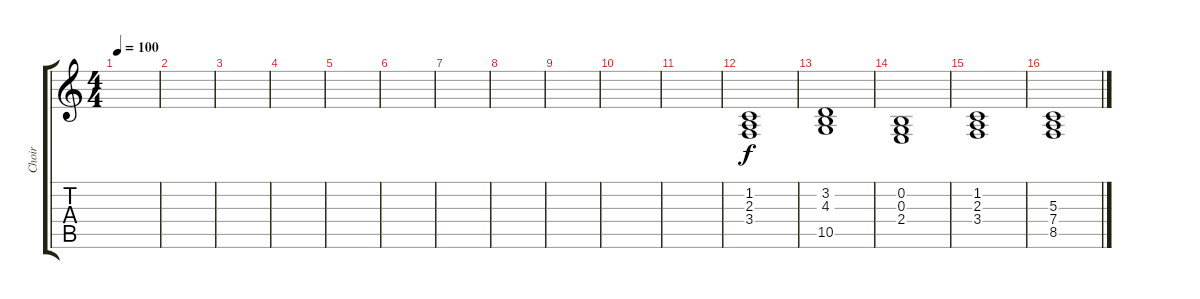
\track ("Choir" "Choir") {instrument choiraahs}
\staff {score tabs}
\tuning (E4 B3 G3 D3 A2 E2) {hide}
\ts (4 4)
\tempo 100
\clef g2
\ks c
|
|
|
|
|
|
|
|
|
|
|
(1.2 2.3 3.4).1 |
(3.2 4.3 10.5).1 |
(0.2 0.3 2.4).1 |
(1.2 2.3 3.4).1 |
(5.3 7.4 8.5).1
